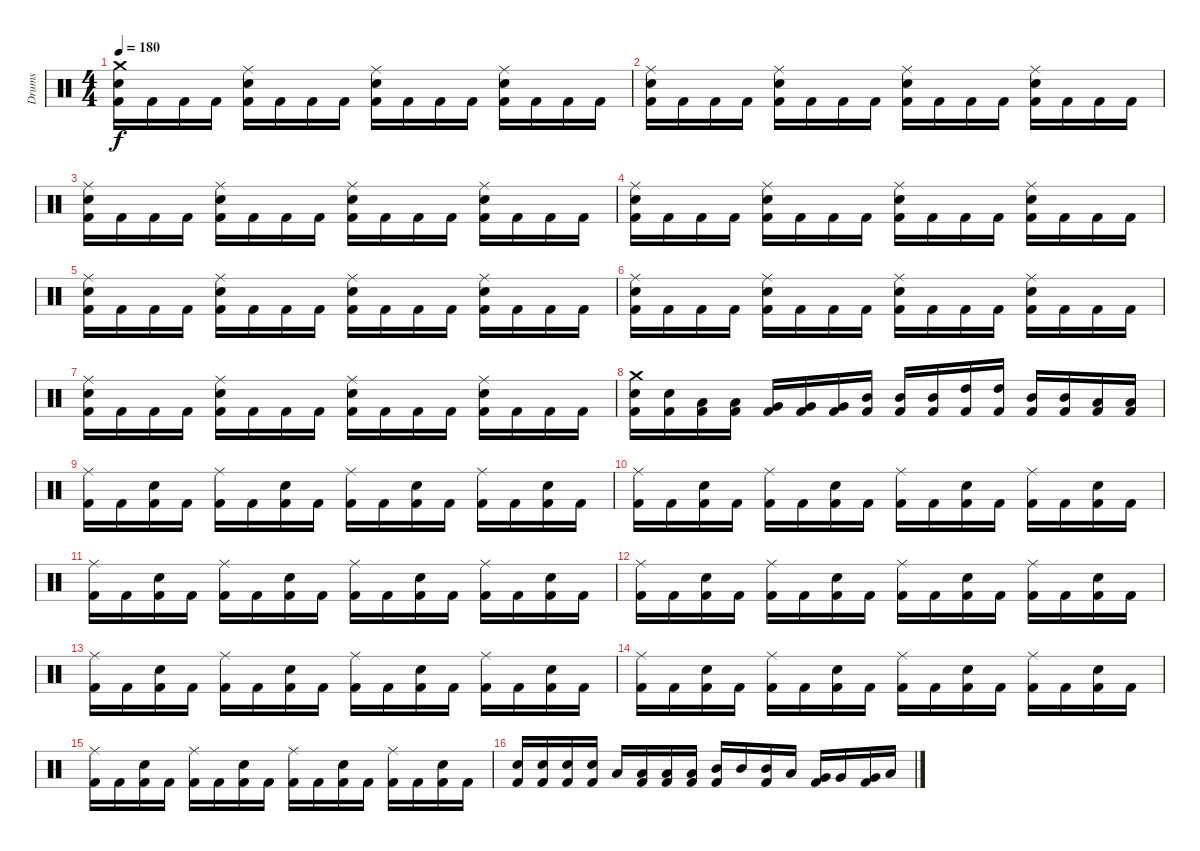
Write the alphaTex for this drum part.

\track ("Drums" "Drums") {instrument percussion}
\staff {score}
\articulation defaults
\ts (4 4)
\tempo 180
\clef neutral
\ks c
("Kick (hit) 2" "Snare (hit) 2" "Crash medium (hit)").16{dy f} "Kick (hit) 2".16 "Kick (hit) 2".16 "Kick (hit) 2".16 ("Kick (hit) 2" "Snare (hit) 2" "Ride (middle)").16 "Kick (hit) 2".16 "Kick (hit) 2".16 "Kick (hit) 2".16 ("Kick (hit) 2" "Snare (hit) 2" "Ride (middle)").16 "Kick (hit) 2".16 "Kick (hit) 2".16 "Kick (hit) 2".16 ("Kick (hit) 2" "Snare (hit) 2" "Ride (middle)").16 "Kick (hit) 2".16 "Kick (hit) 2".16 "Kick (hit) 2".16 |
("Kick (hit) 2" "Snare (hit) 2" "Ride (middle)").16 "Kick (hit) 2".16 "Kick (hit) 2".16 "Kick (hit) 2".16 ("Kick (hit) 2" "Snare (hit) 2" "Ride (middle)").16 "Kick (hit) 2".16 "Kick (hit) 2".16 "Kick (hit) 2".16 ("Kick (hit) 2" "Snare (hit) 2" "Ride (middle)").16 "Kick (hit) 2".16 "Kick (hit) 2".16 "Kick (hit) 2".16 ("Kick (hit) 2" "Snare (hit) 2" "Ride (middle)").16 "Kick (hit) 2".16 "Kick (hit) 2".16 "Kick (hit) 2".16 |
("Kick (hit) 2" "Snare (hit) 2" "Ride (middle)").16 "Kick (hit) 2".16 "Kick (hit) 2".16 "Kick (hit) 2".16 ("Kick (hit) 2" "Snare (hit) 2" "Ride (middle)").16 "Kick (hit) 2".16 "Kick (hit) 2".16 "Kick (hit) 2".16 ("Kick (hit) 2" "Snare (hit) 2" "Ride (middle)").16 "Kick (hit) 2".16 "Kick (hit) 2".16 "Kick (hit) 2".16 ("Kick (hit) 2" "Snare (hit) 2" "Ride (middle)").16 "Kick (hit) 2".16 "Kick (hit) 2".16 "Kick (hit) 2".16 |
("Kick (hit) 2" "Snare (hit) 2" "Ride (middle)").16 "Kick (hit) 2".16 "Kick (hit) 2".16 "Kick (hit) 2".16 ("Kick (hit) 2" "Snare (hit) 2" "Ride (middle)").16 "Kick (hit) 2".16 "Kick (hit) 2".16 "Kick (hit) 2".16 ("Kick (hit) 2" "Snare (hit) 2" "Ride (middle)").16 "Kick (hit) 2".16 "Kick (hit) 2".16 "Kick (hit) 2".16 ("Kick (hit) 2" "Snare (hit) 2" "Ride (middle)").16 "Kick (hit) 2".16 "Kick (hit) 2".16 "Kick (hit) 2".16 |
("Kick (hit) 2" "Snare (hit) 2" "Ride (middle)").16 "Kick (hit) 2".16 "Kick (hit) 2".16 "Kick (hit) 2".16 ("Kick (hit) 2" "Snare (hit) 2" "Ride (middle)").16 "Kick (hit) 2".16 "Kick (hit) 2".16 "Kick (hit) 2".16 ("Kick (hit) 2" "Snare (hit) 2" "Ride (middle)").16 "Kick (hit) 2".16 "Kick (hit) 2".16 "Kick (hit) 2".16 ("Kick (hit) 2" "Snare (hit) 2" "Ride (middle)").16 "Kick (hit) 2".16 "Kick (hit) 2".16 "Kick (hit) 2".16 |
("Kick (hit) 2" "Snare (hit) 2" "Ride (middle)").16 "Kick (hit) 2".16 "Kick (hit) 2".16 "Kick (hit) 2".16 ("Kick (hit) 2" "Snare (hit) 2" "Ride (middle)").16 "Kick (hit) 2".16 "Kick (hit) 2".16 "Kick (hit) 2".16 ("Kick (hit) 2" "Snare (hit) 2" "Ride (middle)").16 "Kick (hit) 2".16 "Kick (hit) 2".16 "Kick (hit) 2".16 ("Kick (hit) 2" "Snare (hit) 2" "Ride (middle)").16 "Kick (hit) 2".16 "Kick (hit) 2".16 "Kick (hit) 2".16 |
("Kick (hit) 2" "Snare (hit) 2" "Ride (middle)").16 "Kick (hit) 2".16 "Kick (hit) 2".16 "Kick (hit) 2".16 ("Kick (hit) 2" "Snare (hit) 2" "Ride (middle)").16 "Kick (hit) 2".16 "Kick (hit) 2".16 "Kick (hit) 2".16 ("Kick (hit) 2" "Snare (hit) 2" "Ride (middle)").16 "Kick (hit) 2".16 "Kick (hit) 2".16 "Kick (hit) 2".16 ("Kick (hit) 2" "Snare (hit) 2" "Ride (middle)").16 "Kick (hit) 2".16 "Kick (hit) 2".16 "Kick (hit) 2".16 |
("Kick (hit) 2" "Snare (hit) 2" "Crash medium (hit)").16 ("Kick (hit) 2" "Snare (hit) 2").16 ("Kick (hit) 2" "Low Tom (hit)").16 ("Kick (hit) 2" "Low Tom (hit)").16 ("Kick (hit) 2" "Very Low Tom (hit)").16 ("Kick (hit) 2" "Very Low Tom (hit)").16 ("Kick (hit) 2" "Very Low Tom (hit)").16 ("Kick (hit) 2" "Mid Tom (hit)").16 ("Kick (hit) 2" "Mid Tom (hit)").16 ("Kick (hit) 2" "Mid Tom (hit)").16 ("Kick (hit) 2" "High Tom (hit)").16 ("Kick (hit) 2" "High Tom (hit)").16 ("Kick (hit) 2" "Mid Tom (hit)").16 ("Kick (hit) 2" "Mid Tom (hit)").16 ("Kick (hit) 2" "Low Tom (hit)").16 ("Kick (hit) 2" "Low Tom (hit)").16 |
("Kick (hit) 2" "Ride (middle)").16 "Kick (hit) 2".16 ("Kick (hit) 2" "Snare (hit) 2").16 "Kick (hit) 2".16 ("Kick (hit) 2" "Ride (middle)").16 "Kick (hit) 2".16 ("Kick (hit) 2" "Snare (hit) 2").16 "Kick (hit) 2".16 ("Kick (hit) 2" "Ride (middle)").16 "Kick (hit) 2".16 ("Kick (hit) 2" "Snare (hit) 2").16 "Kick (hit) 2".16 ("Kick (hit) 2" "Ride (middle)").16 "Kick (hit) 2".16 ("Kick (hit) 2" "Snare (hit) 2").16 "Kick (hit) 2".16 |
("Kick (hit) 2" "Ride (middle)").16 "Kick (hit) 2".16 ("Kick (hit) 2" "Snare (hit) 2").16 "Kick (hit) 2".16 ("Kick (hit) 2" "Ride (middle)").16 "Kick (hit) 2".16 ("Kick (hit) 2" "Snare (hit) 2").16 "Kick (hit) 2".16 ("Kick (hit) 2" "Ride (middle)").16 "Kick (hit) 2".16 ("Kick (hit) 2" "Snare (hit) 2").16 "Kick (hit) 2".16 ("Kick (hit) 2" "Ride (middle)").16 "Kick (hit) 2".16 ("Kick (hit) 2" "Snare (hit) 2").16 "Kick (hit) 2".16 |
("Kick (hit) 2" "Ride (middle)").16 "Kick (hit) 2".16 ("Kick (hit) 2" "Snare (hit) 2").16 "Kick (hit) 2".16 ("Kick (hit) 2" "Ride (middle)").16 "Kick (hit) 2".16 ("Kick (hit) 2" "Snare (hit) 2").16 "Kick (hit) 2".16 ("Kick (hit) 2" "Ride (middle)").16 "Kick (hit) 2".16 ("Kick (hit) 2" "Snare (hit) 2").16 "Kick (hit) 2".16 ("Kick (hit) 2" "Ride (middle)").16 "Kick (hit) 2".16 ("Kick (hit) 2" "Snare (hit) 2").16 "Kick (hit) 2".16 |
("Kick (hit) 2" "Ride (middle)").16 "Kick (hit) 2".16 ("Kick (hit) 2" "Snare (hit) 2").16 "Kick (hit) 2".16 ("Kick (hit) 2" "Ride (middle)").16 "Kick (hit) 2".16 ("Kick (hit) 2" "Snare (hit) 2").16 "Kick (hit) 2".16 ("Kick (hit) 2" "Ride (middle)").16 "Kick (hit) 2".16 ("Kick (hit) 2" "Snare (hit) 2").16 "Kick (hit) 2".16 ("Kick (hit) 2" "Ride (middle)").16 "Kick (hit) 2".16 ("Kick (hit) 2" "Snare (hit) 2").16 "Kick (hit) 2".16 |
("Kick (hit) 2" "Ride (middle)").16 "Kick (hit) 2".16 ("Kick (hit) 2" "Snare (hit) 2").16 "Kick (hit) 2".16 ("Kick (hit) 2" "Ride (middle)").16 "Kick (hit) 2".16 ("Kick (hit) 2" "Snare (hit) 2").16 "Kick (hit) 2".16 ("Kick (hit) 2" "Ride (middle)").16 "Kick (hit) 2".16 ("Kick (hit) 2" "Snare (hit) 2").16 "Kick (hit) 2".16 ("Kick (hit) 2" "Ride (middle)").16 "Kick (hit) 2".16 ("Kick (hit) 2" "Snare (hit) 2").16 "Kick (hit) 2".16 |
("Kick (hit) 2" "Ride (middle)").16 "Kick (hit) 2".16 ("Kick (hit) 2" "Snare (hit) 2").16 "Kick (hit) 2".16 ("Kick (hit) 2" "Ride (middle)").16 "Kick (hit) 2".16 ("Kick (hit) 2" "Snare (hit) 2").16 "Kick (hit) 2".16 ("Kick (hit) 2" "Ride (middle)").16 "Kick (hit) 2".16 ("Kick (hit) 2" "Snare (hit) 2").16 "Kick (hit) 2".16 ("Kick (hit) 2" "Ride (middle)").16 "Kick (hit) 2".16 ("Kick (hit) 2" "Snare (hit) 2").16 "Kick (hit) 2".16 |
("Kick (hit) 2" "Ride (middle)").16 "Kick (hit) 2".16 ("Kick (hit) 2" "Snare (hit) 2").16 "Kick (hit) 2".16 ("Kick (hit) 2" "Ride (middle)").16 "Kick (hit) 2".16 ("Kick (hit) 2" "Snare (hit) 2").16 "Kick (hit) 2".16 ("Kick (hit) 2" "Ride (middle)").16 "Kick (hit) 2".16 ("Kick (hit) 2" "Snare (hit) 2").16 "Kick (hit) 2".16 ("Kick (hit) 2" "Ride (middle)").16 "Kick (hit) 2".16 ("Kick (hit) 2" "Snare (hit) 2").16 "Kick (hit) 2".16 |
("Kick (hit) 2" "Snare (hit) 2").16 ("Kick (hit) 2" "Snare (hit) 2").16 ("Kick (hit) 2" "Snare (hit) 2").16 ("Kick (hit) 2" "Snare (hit) 2").16 "Low Floor Tom (hit)".16 ("Kick (hit) 2" "Low Floor Tom (hit)").16 ("Kick (hit) 2" "Low Floor Tom (hit)").16 ("Kick (hit) 2" "Low Floor Tom (hit)").16 ("Kick (hit) 2" "Mid Tom (hit)").16 "Mid Tom (hit)".16 ("Kick (hit) 2" "Mid Tom (hit)").16 "Low Tom (hit)".16 ("Kick (hit) 2" "Very Low Tom (hit)").16 "Very Low Tom (hit)".16 ("Kick (hit) 2" "Very Low Tom (hit)").16 "Low Floor Tom (hit)".16
